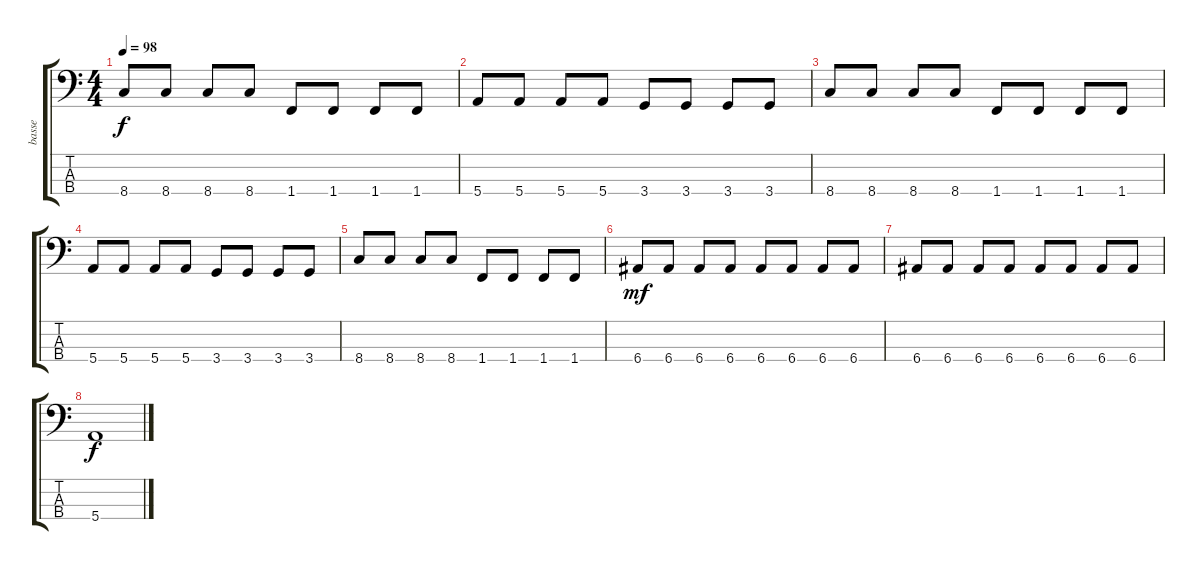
\track ("basse" "basse") {instrument synthbass2}
\staff {score tabs}
\tuning (G2 D2 A1 E1) {hide}
\ts (4 4)
\tempo 98
\clef f4
\ks c
8.4.8{dy f} 8.4.8 8.4.8 8.4.8 1.4.8 1.4.8 1.4.8 1.4.8 |
5.4.8 5.4.8 5.4.8 5.4.8 3.4.8 3.4.8 3.4.8 3.4.8 |
8.4.8 8.4.8 8.4.8 8.4.8 1.4.8 1.4.8 1.4.8 1.4.8 |
5.4.8 5.4.8 5.4.8 5.4.8 3.4.8 3.4.8 3.4.8 3.4.8 |
8.4.8 8.4.8 8.4.8 8.4.8 1.4.8 1.4.8 1.4.8 1.4.8 |
6.4.8{dy mf} 6.4.8 6.4.8 6.4.8 6.4.8 6.4.8 6.4.8 6.4.8 |
6.4.8 6.4.8 6.4.8 6.4.8 6.4.8 6.4.8 6.4.8 6.4.8 |
5.4.1{dy f}
